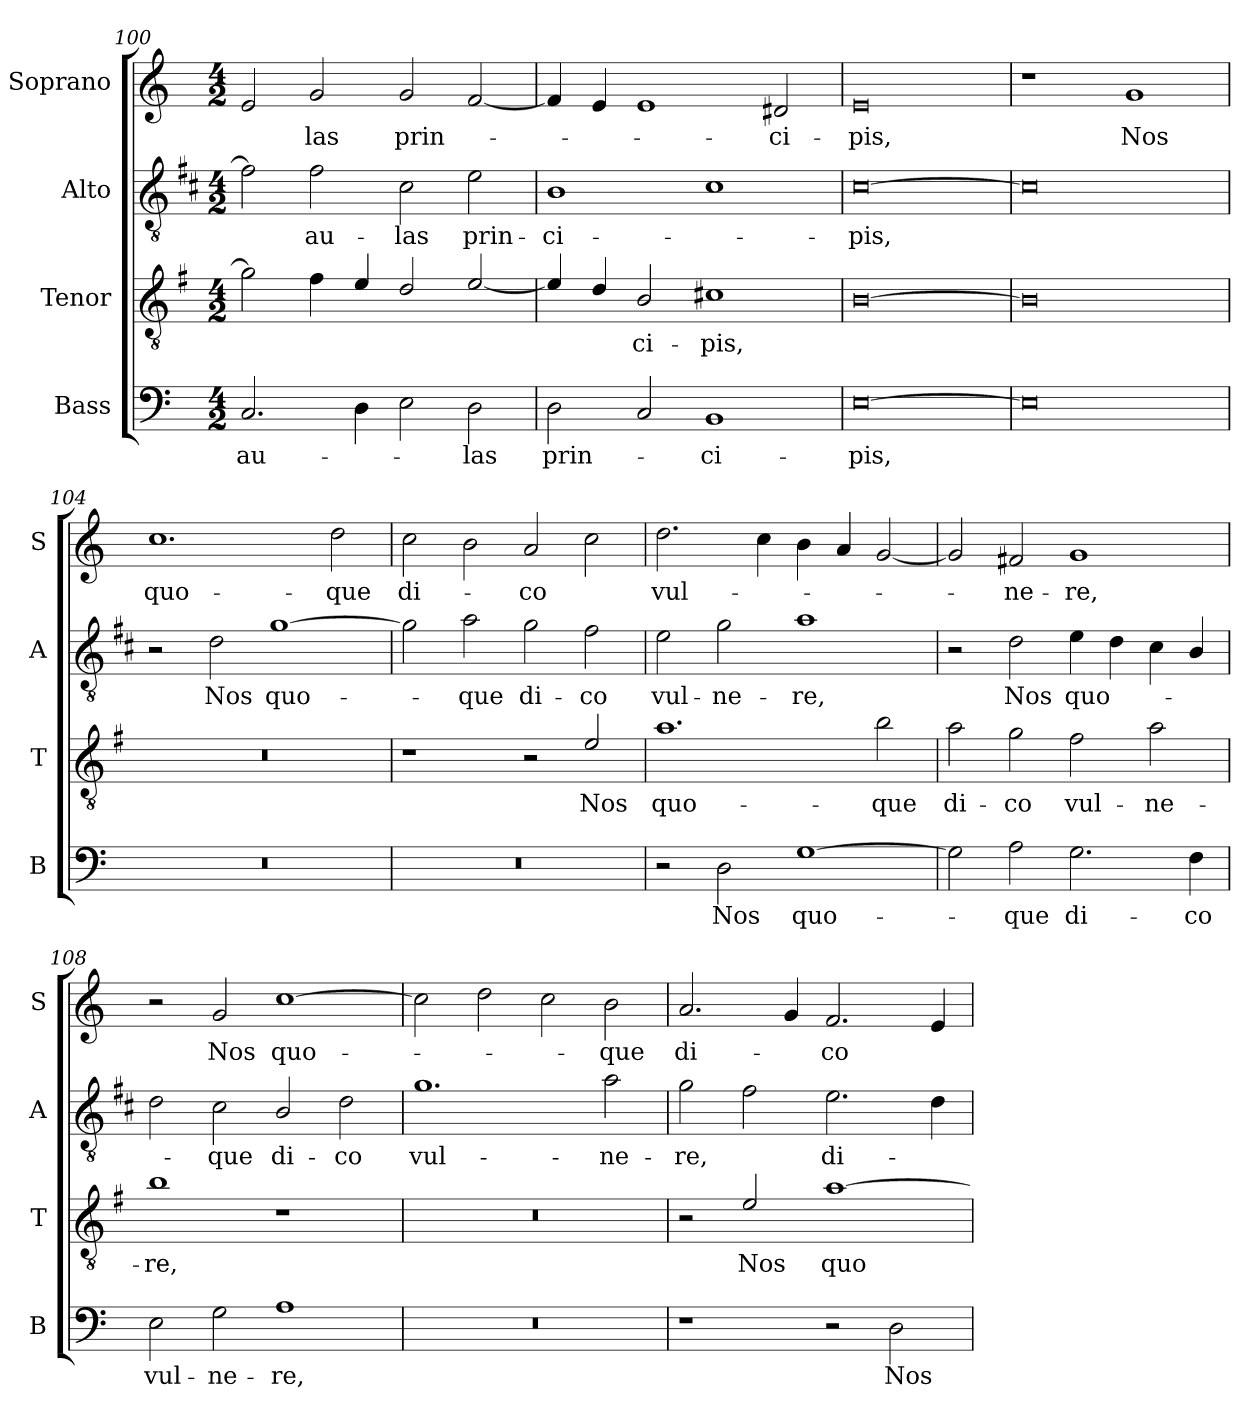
**kern	**text	**kern	**text	**kern	**text	**kern	**text
*part4	*part4	*part3	*part3	*part2	*part2	*part1	*part1
*staff4	*staff4	*staff3	*staff3	*staff2	*staff2	*staff1	*staff1
*I"Bass	*	*I"Tenor	*	*I"Alto	*	*I"Soprano	*
*I'B	*	*I'T	*	*I'A	*	*I'S	*
*clefF4	*	*clefGv2	*	*clefGv2	*	*clefG2	*
*	*	*ITrd4c7	*	*ITrd1c2	*	*	*
*k[]	*	*k[]	*	*k[]	*	*k[]	*
*C:	*	*C:	*	*C:	*	*C:	*
*M4/2	*	*M4/2	*	*M4/2	*	*M4/2	*
=100	=100	=100	=100	=100	=100	=100	=100
!	!LO:LY:b	!	!	!	!	!	!
2.C/	au-	2c\]	.	2e\]	.	2e/	.
!	!	!	!	!	!LO:LY:b	!	!LO:LY:b
.	.	4B\	.	2e\	au-	2g/	-las
4D\	.	4A/	.	.	.	.	.
!	!	!	!	!	!LO:LY:b	!	!LO:LY:b
2E\	.	2G/	.	2B\	-las	2g/	prin-
!	!LO:LY:b	!	!	!	!LO:LY:b	!	!
2D\	-las	[2A/	.	2d\	prin-	[2f/	.
=101	=101	=101	=101	=101	=101	=101	=101
!	!LO:LY:b	!	!	!	!LO:LY:b	!	!
2D\	prin-	4A/]	.	1A	-ci-	4f/]	.
.	.	4G/	.	.	.	4e/	.
!	!	!	!LO:LY:b	!	!	!	!
2C/	.	2E/	-ci-	.	.	1e	.
!	!LO:LY:b	!	!LO:LY:b	!	!	!	!
1BB	-ci-	1F#X	-pis,	1B	.	.	.
!	!	!	!	!	!	!	!LO:LY:b
.	.	.	.	.	.	2d#X/	-ci-
=102	=102	=102	=102	=102	=102	=102	=102
!	!LO:LY:b	!	!	!	!LO:LY:b	!	!LO:LY:b
[0E	-pis,	[0E	.	[0B	-pis,	0e	-pis,
=103	=103	=103	=103	=103	=103	=103	=103
0E]	.	0E]	.	0B]	.	1r	.
!	!	!	!	!	!	!	!LO:LY:b
.	.	.	.	.	.	1g	Nos
!!LO:LB:g=z
=104	=104	=104	=104	=104	=104	=104	=104
!	!	!	!	!	!	!	!LO:LY:b
0r	.	0r	.	2r	.	1.cc	quo-
!	!	!	!	!	!LO:LY:b	!	!
.	.	.	.	2c\	Nos	.	.
!	!	!	!	!	!LO:LY:b	!	!
.	.	.	.	[1f	quo-	.	.
!	!	!	!	!	!	!	!LO:LY:b
.	.	.	.	.	.	2dd\	-que
=105	=105	=105	=105	=105	=105	=105	=105
!	!	!	!	!	!	!	!LO:LY:b
0r	.	1r	.	2f\]	.	2cc\	di-
!	!	!	!	!	!LO:LY:b	!	!
.	.	.	.	2g\	-que	2b\	.
!	!	!	!	!	!LO:LY:b	!	!LO:LY:b
.	.	2r	.	2f\	di-	2a/	-co
!	!	!	!LO:LY:b	!	!LO:LY:b	!	!
.	.	2A/	Nos	2e\	-co	2cc\	.
=106	=106	=106	=106	=106	=106	=106	=106
!	!	!	!LO:LY:b	!	!LO:LY:b	!	!LO:LY:b
2r	.	1.d	quo-	2d\	vul-	2.dd\	vul-
!	!LO:LY:b	!	!	!	!LO:LY:b	!	!
2D\	Nos	.	.	2f\	-ne-	.	.
.	.	.	.	.	.	4cc\	.
!	!LO:LY:b	!	!	!	!LO:LY:b	!	!
[1G	quo-	.	.	1g	-re,	4b\	.
.	.	.	.	.	.	4a/	.
!	!	!	!LO:LY:b	!	!	!	!
.	.	2e\	-que	.	.	[2g/	.
=107	=107	=107	=107	=107	=107	=107	=107
!	!	!	!LO:LY:b	!	!	!	!
2G\]	.	2d\	di-	2r	.	2g/]	.
!	!LO:LY:b	!	!LO:LY:b	!	!LO:LY:b	!	!LO:LY:b
2A\	-que	2c\	-co	2c\	Nos	2f#X/	-ne-
!	!LO:LY:b	!	!LO:LY:b	!	!LO:LY:b	!	!LO:LY:b
2.G\	di-	2B\	vul-	4d\	quo-	1g	-re,
.	.	.	.	4c\	.	.	.
!	!	!	!LO:LY:b	!	!	!	!
.	.	2d\	-ne-	4B\	.	.	.
!	!LO:LY:b	!	!	!	!	!	!
4F\	-co	.	.	4A/	.	.	.
=108	=108	=108	=108	=108	=108	=108	=108
!	!LO:LY:b	!	!LO:LY:b	!	!	!	!
2E\	vul-	1e	-re,	2c\	.	2r	.
!	!LO:LY:b	!	!	!	!LO:LY:b	!	!LO:LY:b
2G\	-ne-	.	.	2B\	-que	2g/	Nos
!	!LO:LY:b	!	!	!	!LO:LY:b	!	!LO:LY:b
1A	-re,	1r	.	2A/	di-	[1cc	quo-
!	!	!	!	!	!LO:LY:b	!	!
.	.	.	.	2c\	-co	.	.
!!LO:LB:g=z
=109	=109	=109	=109	=109	=109	=109	=109
!	!	!	!	!	!LO:LY:b	!	!
0r	.	0r	.	1.f	vul-	2cc\]	.
.	.	.	.	.	.	2dd\	.
.	.	.	.	.	.	2cc\	.
!	!	!	!	!	!LO:LY:b	!	!LO:LY:b
.	.	.	.	2g\	-ne-	2b\	-que
=110	=110	=110	=110	=110	=110	=110	=110
!	!	!	!	!	!LO:LY:b	!	!LO:LY:b
1r	.	2r	.	2f\	-re,	2.a/	di-
!	!	!	!LO:LY:b	!	!	!	!
.	.	2A/	Nos	2e\	.	.	.
.	.	.	.	.	.	4g/	.
!	!	!	!LO:LY:b	!	!LO:LY:b	!	!LO:LY:b
2r	.	[1d	quo-	2.d\	di-	2.f/	-co
!	!LO:LY:b	!	!	!	!	!	!
2D\	Nos	.	.	.	.	.	.
.	.	.	.	4c\	.	4e/	.
=	=	=	=	=	=	=	=
*-	*-	*-	*-	*-	*-	*-	*-
